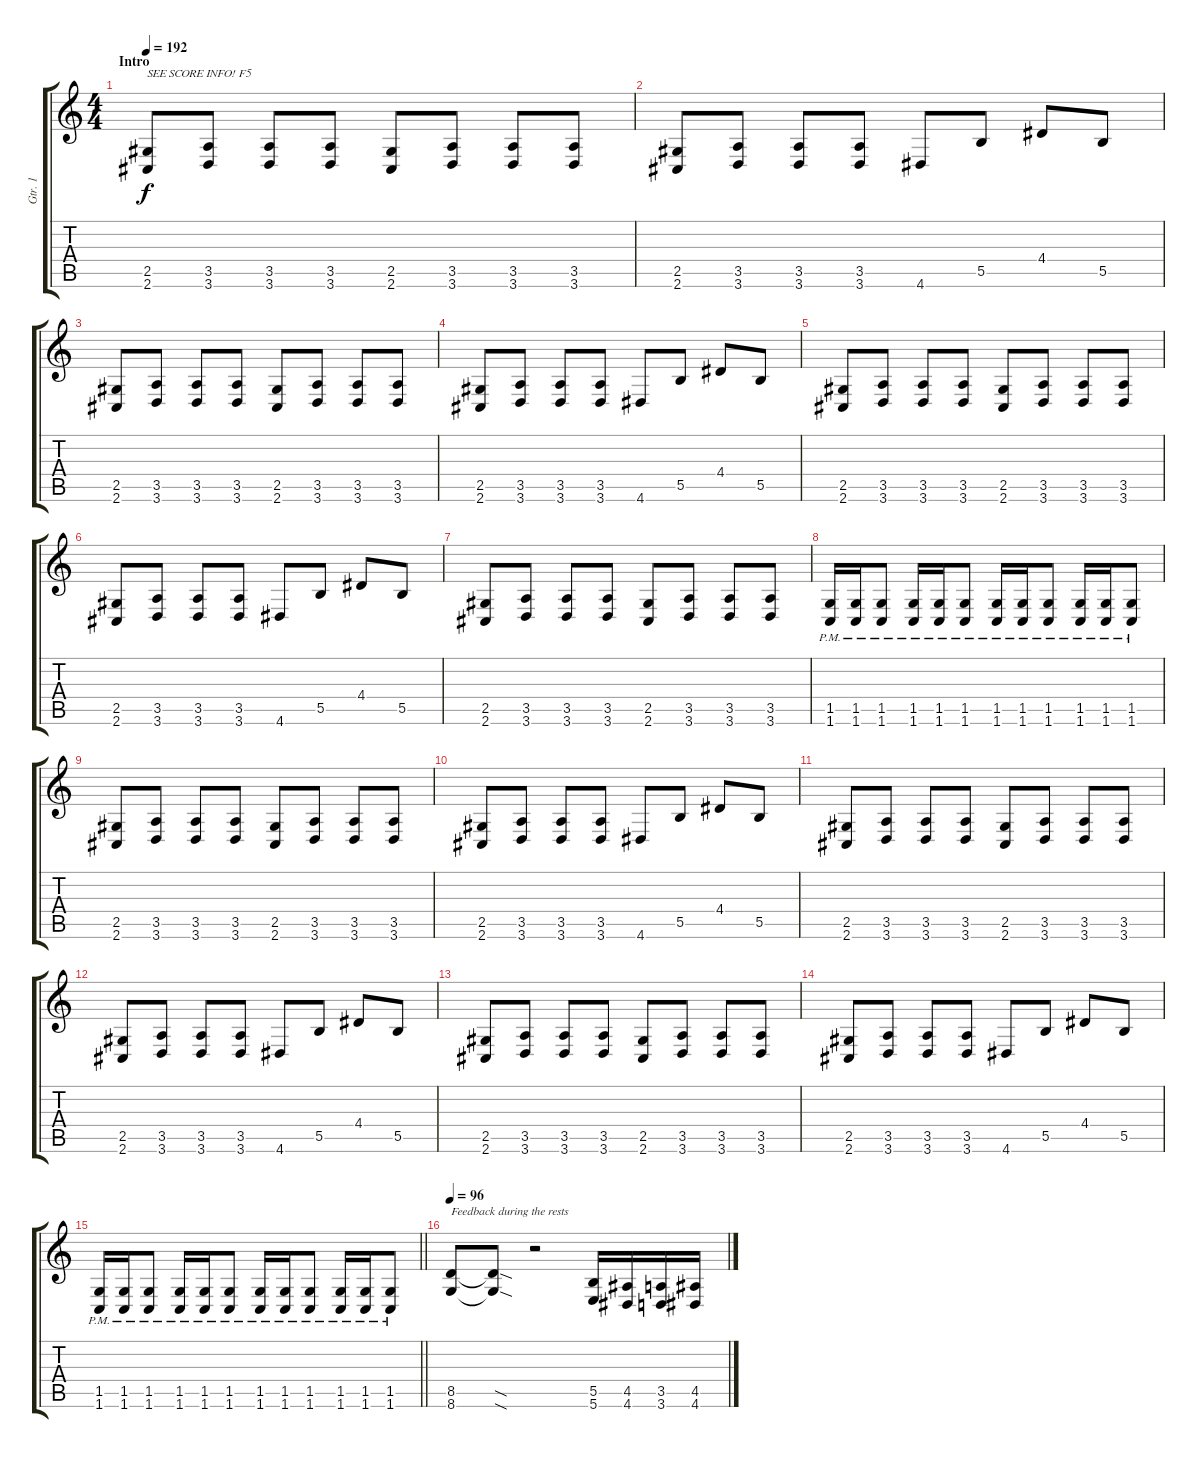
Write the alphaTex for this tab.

\track ("Gtr. 1" "Gtr. 1") {instrument distortionguitar}
\staff {score tabs}
\tuning (Db4 Ab3 E3 B2 Gb2 B1) {hide}
\ts (4 4)
\section ("" "Intro")
\tempo 192
\clef g2
\ks c
(2.5 2.6).8{txt "SEE SCORE INFO! F5" dy f instrument distortionguitar} (3.5 3.6).8 (3.5 3.6).8 (3.5 3.6).8 (2.5 2.6).8 (3.5 3.6).8 (3.5 3.6).8 (3.5 3.6).8 |
(2.5 2.6).8 (3.5 3.6).8 (3.5 3.6).8 (3.5 3.6).8 4.6.8 5.5.8 4.4.8 5.5.8 |
(2.5 2.6).8 (3.5 3.6).8 (3.5 3.6).8 (3.5 3.6).8 (2.5 2.6).8 (3.5 3.6).8 (3.5 3.6).8 (3.5 3.6).8 |
(2.5 2.6).8 (3.5 3.6).8 (3.5 3.6).8 (3.5 3.6).8 4.6.8 5.5.8 4.4.8 5.5.8 |
(2.5 2.6).8 (3.5 3.6).8 (3.5 3.6).8 (3.5 3.6).8 (2.5 2.6).8 (3.5 3.6).8 (3.5 3.6).8 (3.5 3.6).8 |
(2.5 2.6).8 (3.5 3.6).8 (3.5 3.6).8 (3.5 3.6).8 4.6.8 5.5.8 4.4.8 5.5.8 |
(2.5 2.6).8 (3.5 3.6).8 (3.5 3.6).8 (3.5 3.6).8 (2.5 2.6).8 (3.5 3.6).8 (3.5 3.6).8 (3.5 3.6).8 |
(1.5{pm} 1.6{pm}).16 (1.5{pm} 1.6{pm}).16 (1.5{pm} 1.6{pm}).8 (1.5{pm} 1.6{pm}).16 (1.5{pm} 1.6{pm}).16 (1.5{pm} 1.6{pm}).8 (1.5{pm} 1.6{pm}).16 (1.5{pm} 1.6{pm}).16 (1.5{pm} 1.6{pm}).8 (1.5{pm} 1.6{pm}).16 (1.5{pm} 1.6{pm}).16 (1.5{pm} 1.6{pm}).8 |
(2.5 2.6).8 (3.5 3.6).8 (3.5 3.6).8 (3.5 3.6).8 (2.5 2.6).8 (3.5 3.6).8 (3.5 3.6).8 (3.5 3.6).8 |
(2.5 2.6).8 (3.5 3.6).8 (3.5 3.6).8 (3.5 3.6).8 4.6.8 5.5.8 4.4.8 5.5.8 |
(2.5 2.6).8 (3.5 3.6).8 (3.5 3.6).8 (3.5 3.6).8 (2.5 2.6).8 (3.5 3.6).8 (3.5 3.6).8 (3.5 3.6).8 |
(2.5 2.6).8 (3.5 3.6).8 (3.5 3.6).8 (3.5 3.6).8 4.6.8 5.5.8 4.4.8 5.5.8 |
(2.5 2.6).8 (3.5 3.6).8 (3.5 3.6).8 (3.5 3.6).8 (2.5 2.6).8 (3.5 3.6).8 (3.5 3.6).8 (3.5 3.6).8 |
(2.5 2.6).8 (3.5 3.6).8 (3.5 3.6).8 (3.5 3.6).8 4.6.8 5.5.8 4.4.8 5.5.8 |
\barLineRight lightlight
(1.5{pm} 1.6{pm}).16 (1.5{pm} 1.6{pm}).16 (1.5{pm} 1.6{pm}).8 (1.5{pm} 1.6{pm}).16 (1.5{pm} 1.6{pm}).16 (1.5{pm} 1.6{pm}).8 (1.5{pm} 1.6{pm}).16 (1.5{pm} 1.6{pm}).16 (1.5{pm} 1.6{pm}).8 (1.5{pm} 1.6{pm}).16 (1.5{pm} 1.6{pm}).16 (1.5{pm} 1.6{pm}).8 |
\section ("" "")
\tempo 96
(8.5 8.6).8{txt "Feedback during the rests"} (8.5{sod t} 8.6{sod t}).8 r.2 (5.5 5.6).16 (4.5 4.6).16 (3.5 3.6).16 (4.5 4.6).16
